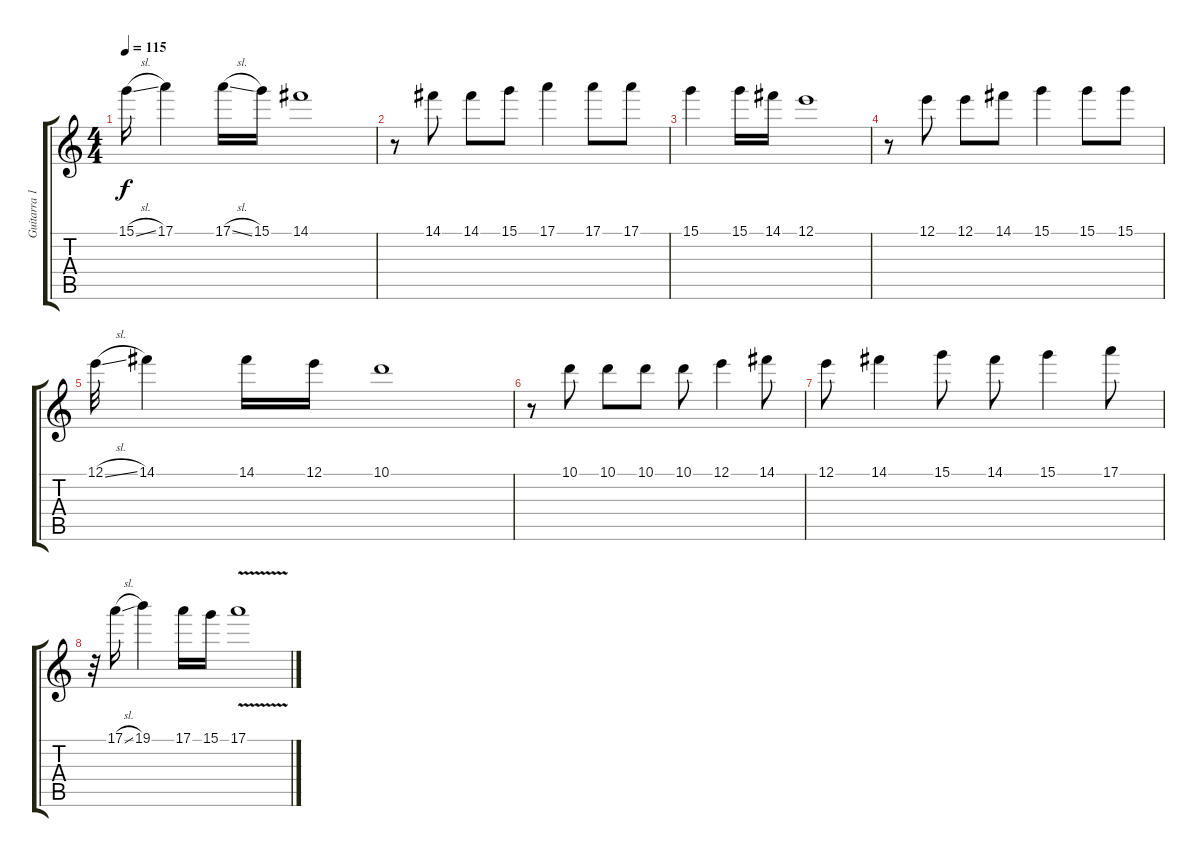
\track ("Guitarra 1" "Guitarra 1") {instrument electricguitarclean bank 127}
\staff {score tabs}
\tuning (E4 B3 G3 D3 A2 E2) {hide}
\ts (4 4)
\tempo 115
\clef g2
\ks c
15.1{sl}.16{dy f} 17.1.4 17.1{sl}.16 15.1.16 14.1.1 |
r.8 14.1.8 14.1.8 15.1.8 17.1.4 17.1.8 17.1.8 |
15.1.4 15.1.16 14.1.16 12.1.1 |
r.8 12.1.8 12.1.8 14.1.8 15.1.4 15.1.8 15.1.8 |
12.1{sl}.32 14.1.4 14.1.16 12.1.16 10.1.1 |
r.8 10.1.8 10.1.8 10.1.8 10.1.8 12.1.4 14.1.8 |
12.1.8 14.1.4 15.1.8 14.1.8 15.1.4 17.1.8 |
r.32 17.1{sl}.16 19.1.4 17.1.16 15.1.16 17.1{v}.1
